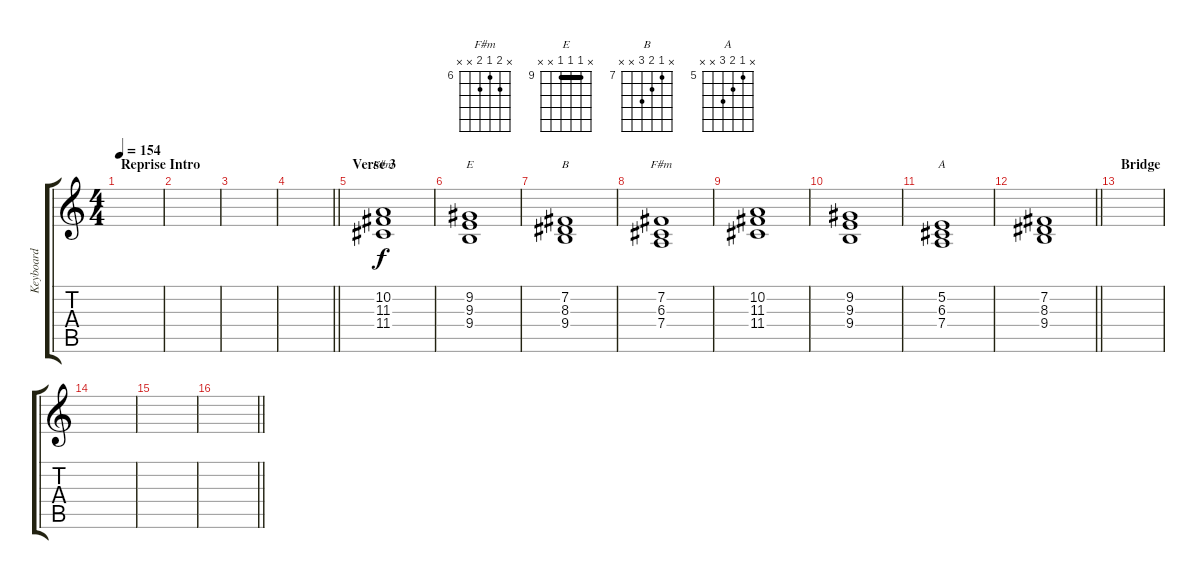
\track ("Keyboard" "Keyboard") {instrument lead5charang}
\staff {score tabs}
\tuning (E4 B3 G3 D3 A2 E2) {hide}
\chord ("F#m" x 10 11 11 x x) {firstfret 10}
\chord ("E" x 9 9 9 x x) {firstfret 9 barre 9}
\chord ("B" x 7 8 9 x x) {firstfret 7}
\chord ("F#m" x 7 6 7 x x) {firstfret 6}
\chord ("A" x 5 6 7 x x) {firstfret 5}
\ts (4 4)
\section ("" "Reprise Intro")
\tempo 154
\clef g2
\ks c
|
|
|
\barLineRight lightlight
|
\section ("" "Verse 3")
(10.2 11.3 11.4).1{ch "F#m"} |
(9.2 9.3 9.4).1{ch "E"} |
(7.2 8.3 9.4).1{ch "B"} |
(7.2 6.3 7.4).1{ch "F#m"} |
(10.2 11.3 11.4).1 |
(9.2 9.3 9.4).1 |
(5.2 6.3 7.4).1{ch "A"} |
\barLineRight lightlight
(7.2 8.3 9.4).1 |
\section ("" "Bridge")
|
|
|
\barLineRight lightlight
